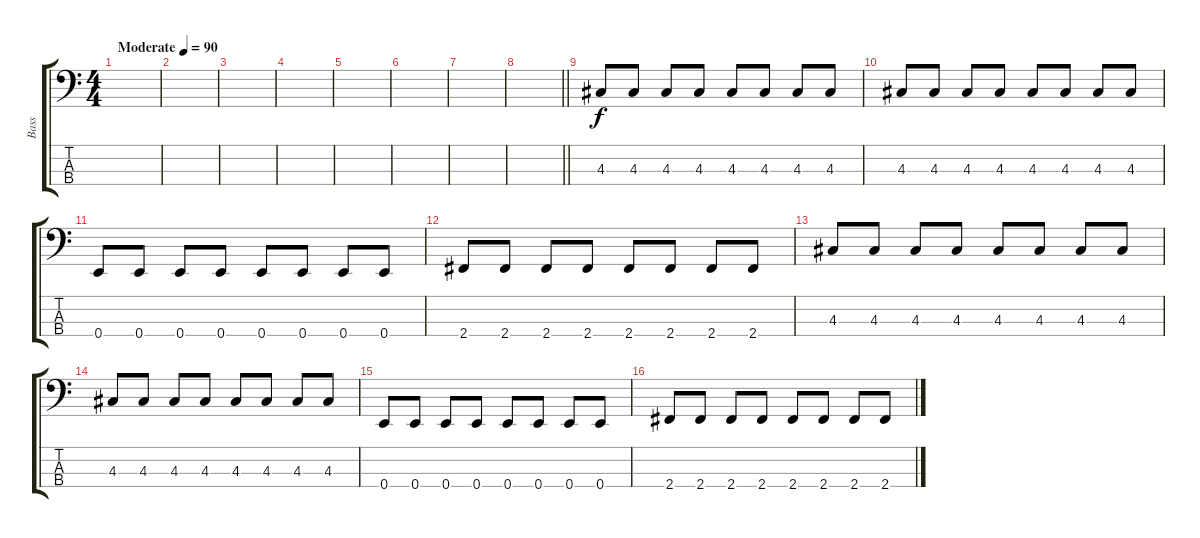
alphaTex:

\track ("Bass" "Bass") {instrument electricbassfinger}
\staff {score tabs}
\tuning (G2 D2 A1 E1) {hide}
\ts (4 4)
\tempo (90 "Moderate")
\clef f4
\ks c
|
|
|
|
|
|
|
\barLineRight lightlight
|
4.3.8 4.3.8 4.3.8 4.3.8 4.3.8 4.3.8 4.3.8 4.3.8 |
4.3.8 4.3.8 4.3.8 4.3.8 4.3.8 4.3.8 4.3.8 4.3.8 |
0.4.8 0.4.8 0.4.8 0.4.8 0.4.8 0.4.8 0.4.8 0.4.8 |
2.4.8 2.4.8 2.4.8 2.4.8 2.4.8 2.4.8 2.4.8 2.4.8 |
4.3.8 4.3.8 4.3.8 4.3.8 4.3.8 4.3.8 4.3.8 4.3.8 |
4.3.8 4.3.8 4.3.8 4.3.8 4.3.8 4.3.8 4.3.8 4.3.8 |
0.4.8 0.4.8 0.4.8 0.4.8 0.4.8 0.4.8 0.4.8 0.4.8 |
2.4.8 2.4.8 2.4.8 2.4.8 2.4.8 2.4.8 2.4.8 2.4.8
